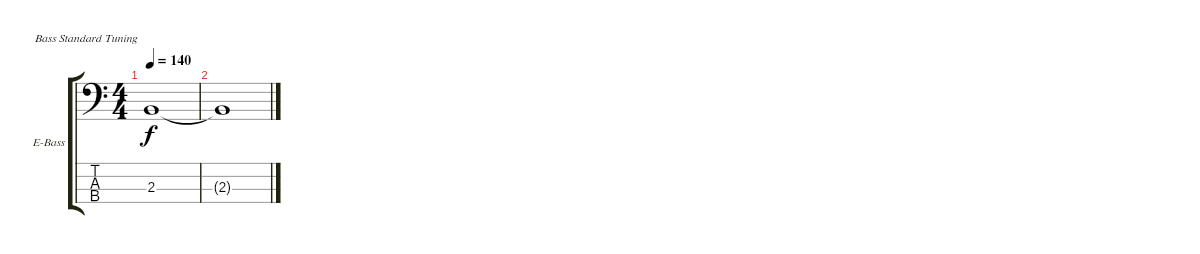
\defaultSystemsLayout 4
\bracketExtendMode groupsimilarinstruments
\firstSystemTrackNameOrientation horizontal
\otherSystemsTrackNameOrientation horizontal
\track ("Electric Bass" "E-Bass") {instrument electricbassfinger}
\staff {score tabs}
\tuning (G2 D2 A1 E1)
\ts (4 4)
\tempo 140
\clef f4
\ks c
2.3.1{dy f} |
2.3{t}.1
